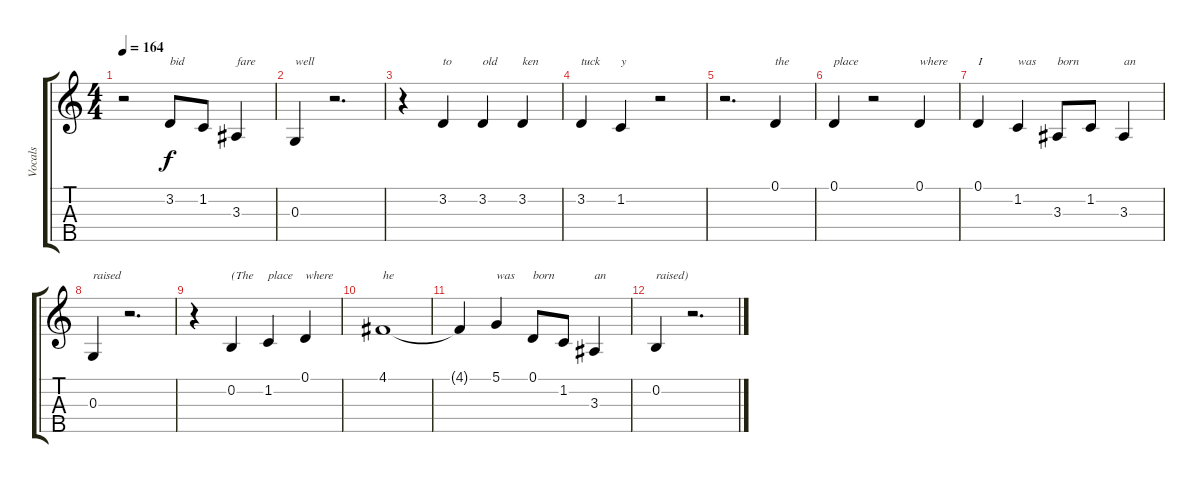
\track ("Vocals" "Vocals") {instrument lead1square}
\staff {score tabs}
\tuning (D4 B3 G3 D3 G4) {hide}
\ts (4 4)
\tempo 164
\clef g2
\ks c
r.2{dy f} 3.2.8{txt "bid"} 1.2.8 3.3.4{txt "fare"} |
0.3.4{txt "well"} r.2{d} |
r.4 3.2.4{txt "to"} 3.2.4{txt "old"} 3.2.4{txt "ken"} |
3.2.4{txt "tuck"} 1.2.4{txt "y"} r.2 |
r.2{d} 0.1.4{txt "the"} |
0.1.4{txt "place"} r.2 0.1.4{txt "where"} |
0.1.4{txt "I"} 1.2.4{txt "was"} 3.3.8{txt "born"} 1.2.8 3.3.4{txt "an"} |
0.3.4{txt "raised"} r.2{d} |
r.4 0.2.4{txt "(The"} 1.2.4{txt "place"} 0.1.4{txt "where"} |
4.1.1{txt "he"} |
4.1{t}.4 5.1.4{txt "was"} 0.1.8{txt "born"} 1.2.8 3.3.4{txt "an"} |
0.2.4{txt "raised)"} r.2{d}
